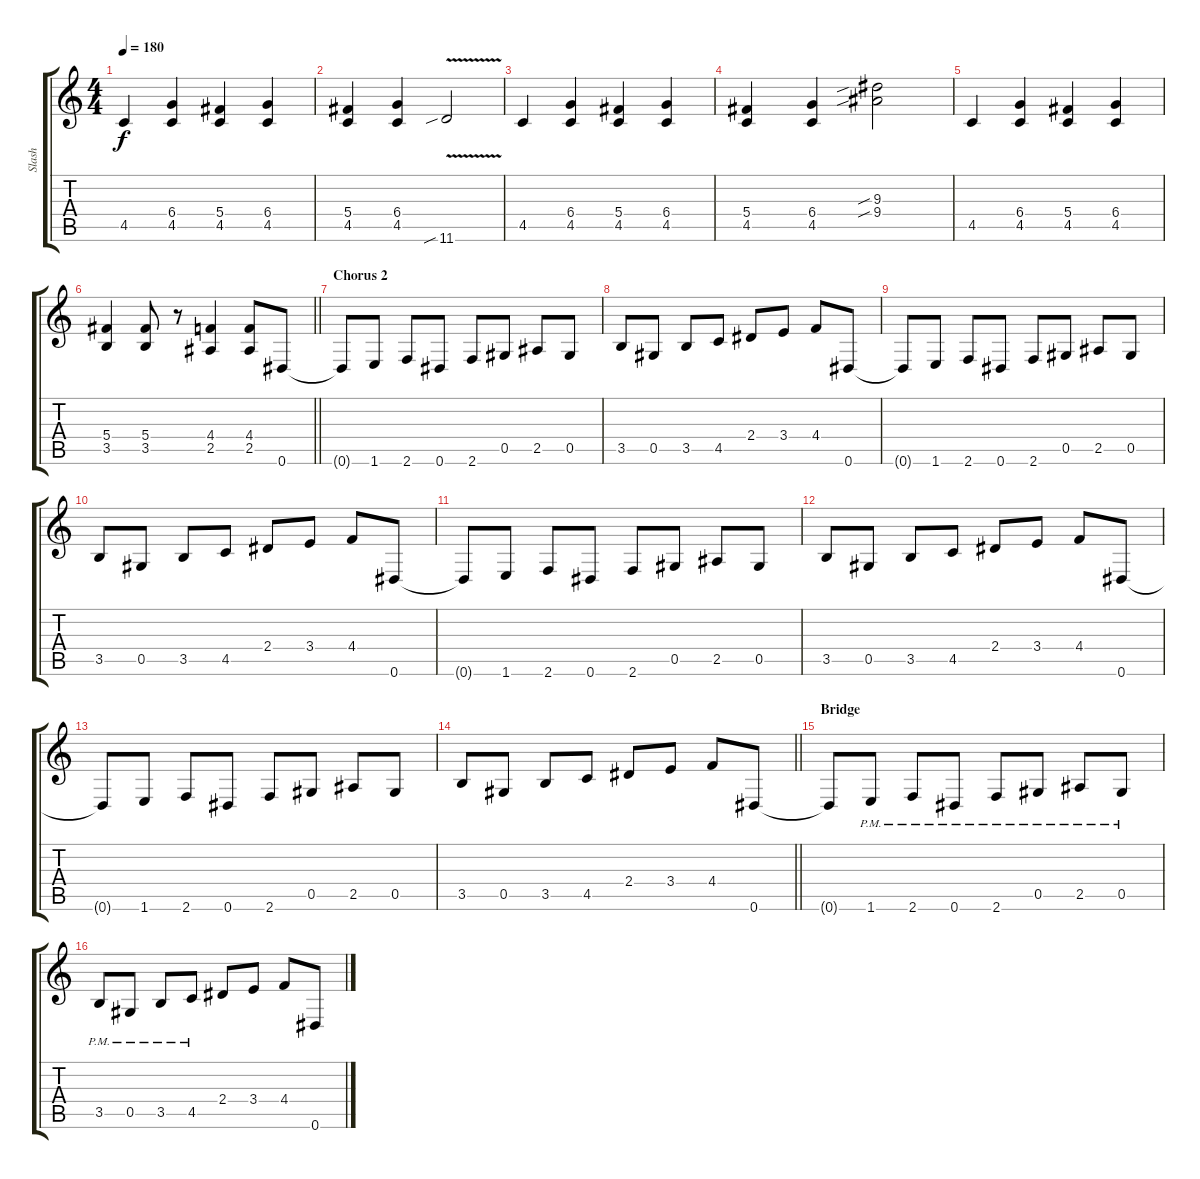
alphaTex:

\track ("Slash" "Slash") {instrument distortionguitar}
\staff {score tabs}
\tuning (Eb4 Bb3 Gb3 Db3 Ab2 Eb2) {hide}
\ts (4 4)
\tempo 180
\clef g2
\ks c
4.5.4{dy f} (6.4 4.5).4 (5.4 4.5).4 (6.4 4.5).4 |
(5.4 4.5).4 (6.4 4.5).4 11.6{v sib}.2 |
4.5.4 (6.4 4.5).4 (5.4 4.5).4 (6.4 4.5).4 |
(5.4 4.5).4 (6.4 4.5).4 (9.3{sib} 9.4{sib}).2 |
4.5.4 (6.4 4.5).4 (5.4 4.5).4 (6.4 4.5).4 |
\barLineRight lightlight
(5.4 3.5).4 (5.4 3.5).8 r.8 (4.4 2.5).4 (4.4 2.5).8 0.6.8 |
\section ("" "Chorus 2")
0.6{t}.8 1.6.8 2.6.8 0.6.8 2.6.8 0.5.8 2.5.8 0.5.8 |
3.5.8 0.5.8 3.5.8 4.5.8 2.4.8 3.4.8 4.4.8 0.6.8 |
0.6{t}.8 1.6.8 2.6.8 0.6.8 2.6.8 0.5.8 2.5.8 0.5.8 |
3.5.8 0.5.8 3.5.8 4.5.8 2.4.8 3.4.8 4.4.8 0.6.8 |
0.6{t}.8 1.6.8 2.6.8 0.6.8 2.6.8 0.5.8 2.5.8 0.5.8 |
3.5.8 0.5.8 3.5.8 4.5.8 2.4.8 3.4.8 4.4.8 0.6.8 |
0.6{t}.8 1.6.8 2.6.8 0.6.8 2.6.8 0.5.8 2.5.8 0.5.8 |
\barLineRight lightlight
3.5.8 0.5.8 3.5.8 4.5.8 2.4.8 3.4.8 4.4.8 0.6.8 |
\section ("" "Bridge")
0.6{t}.8 1.6{pm}.8 2.6{pm}.8 0.6{pm}.8 2.6{pm}.8 0.5{pm}.8 2.5{pm}.8 0.5{pm}.8 |
3.5{pm}.8 0.5{pm}.8 3.5{pm}.8 4.5{pm}.8 2.4.8 3.4.8 4.4.8 0.6.8
